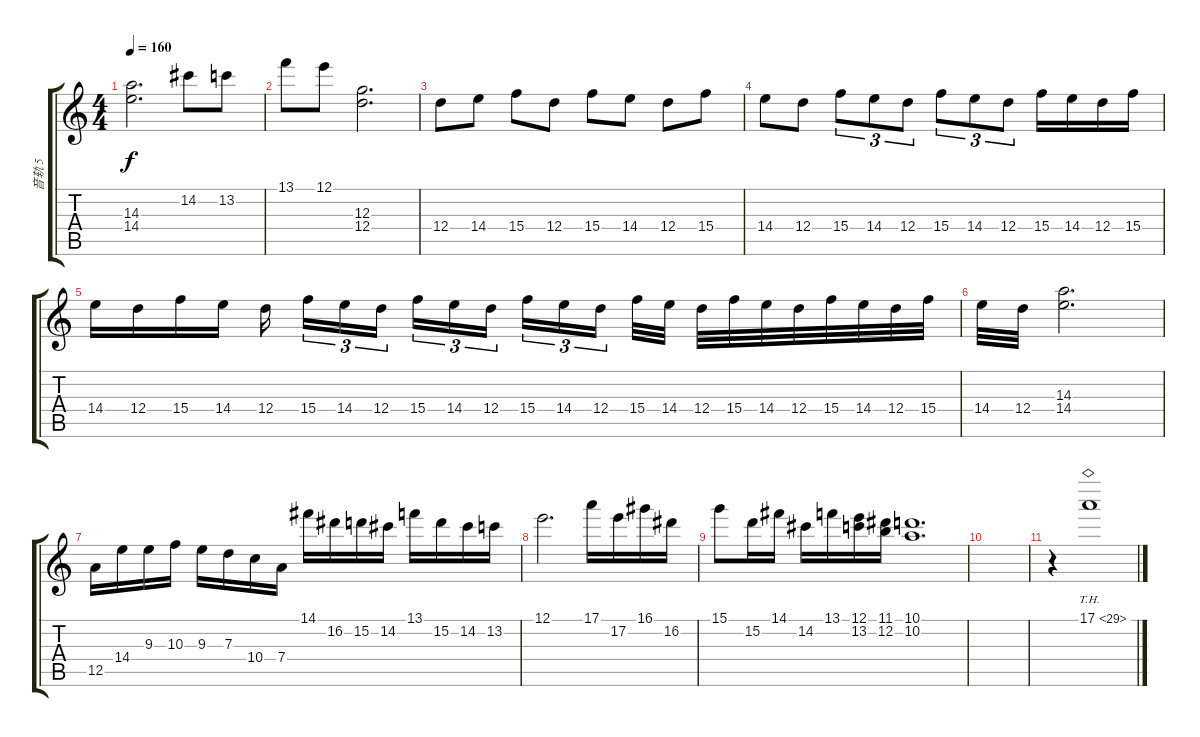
\track ("音轨 5" "音轨 5") {instrument acousticguitarsteel}
\staff {score tabs}
\tuning (E4 B3 G3 D3 A2 E2) {hide}
\ts (4 4)
\tempo 160
\clef g2
\ks c
(14.3 14.4).2{d dy f} 14.2.8 13.2.8 |
13.1.8 12.1.8 (12.3 12.4).2{d} |
12.4.8 14.4.8 15.4.8 12.4.8 15.4.8 14.4.8 12.4.8 15.4.8 |
14.4.8 12.4.8 15.4.8{tu (3 2)} 14.4.8{tu (3 2)} 12.4.8{tu (3 2)} 15.4.8{tu (3 2)} 14.4.8{tu (3 2)} 12.4.8{tu (3 2)} 15.4.16 14.4.16 12.4.16 15.4.16 |
14.4.16 12.4.16 15.4.16 14.4.16 12.4.16{beam splitsecondary} 15.4.16{tu (3 2)} 14.4.16{tu (3 2)} 12.4.16{tu (3 2) beam splitsecondary} 15.4.16{tu (3 2)} 14.4.16{tu (3 2)} 12.4.16{tu (3 2) beam splitsecondary} 15.4.16{tu (3 2)} 14.4.16{tu (3 2)} 12.4.16{tu (3 2) beam splitsecondary} 15.4.32 14.4.32 12.4.32 15.4.32 14.4.32 12.4.32 15.4.32 14.4.32 12.4.32 15.4.32 |
14.4.32 12.4.32 (14.3 14.4).2{d} |
12.5.16 14.4.16 9.3.16 10.3.16 9.3.16 7.3.16 10.4.16 7.4.16 14.1.16{txt ""} 16.2.16 15.2.16 14.2.16 13.1.16 15.2.16 14.2.16 13.2.16 |
12.1.2{d} 17.1.16 17.2.16 16.1.16 16.2.16 |
15.1.8 15.2.16 14.1.16 14.2.16 13.1.16 (12.1 13.2).16 (11.1 12.2).16 (10.1 10.2).1{d} |
|
r.4 17.1{th 12}.1
